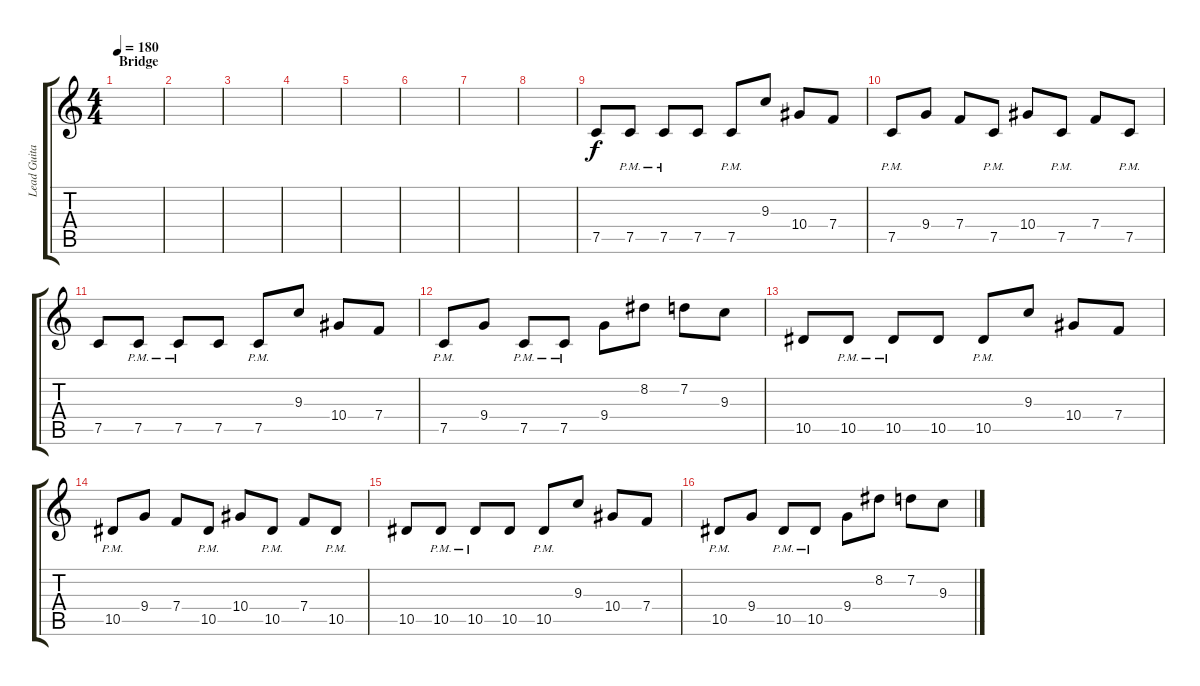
\track ("Lead Guitar" "Lead Guita") {instrument distortionguitar}
\staff {score tabs}
\tuning (C4 G3 Eb3 Bb2 F2 C2) {hide}
\ts (4 4)
\section ("" "Bridge")
\tempo 180
\clef g2
\ks c
|
|
|
|
|
|
|
|
7.5.8 7.5{pm}.8 7.5{pm}.8 7.5.8 7.5{pm}.8 9.3.8 10.4.8 7.4.8 |
7.5{pm}.8 9.4.8 7.4.8 7.5{pm}.8 10.4.8 7.5{pm}.8 7.4.8 7.5{pm}.8 |
7.5.8 7.5{pm}.8 7.5{pm}.8 7.5.8 7.5{pm}.8 9.3.8 10.4.8 7.4.8 |
7.5{pm}.8 9.4.8 7.5{pm}.8 7.5{pm}.8 9.4.8 8.2.8 7.2.8 9.3.8 |
10.5.8 10.5{pm}.8 10.5{pm}.8 10.5.8 10.5{pm}.8 9.3.8 10.4.8 7.4.8 |
10.5{pm}.8 9.4.8 7.4.8 10.5{pm}.8 10.4.8 10.5{pm}.8 7.4.8 10.5{pm}.8 |
10.5.8 10.5{pm}.8 10.5{pm}.8 10.5.8 10.5{pm}.8 9.3.8 10.4.8 7.4.8 |
10.5{pm}.8 9.4.8 10.5{pm}.8 10.5{pm}.8 9.4.8 8.2.8 7.2.8 9.3.8
